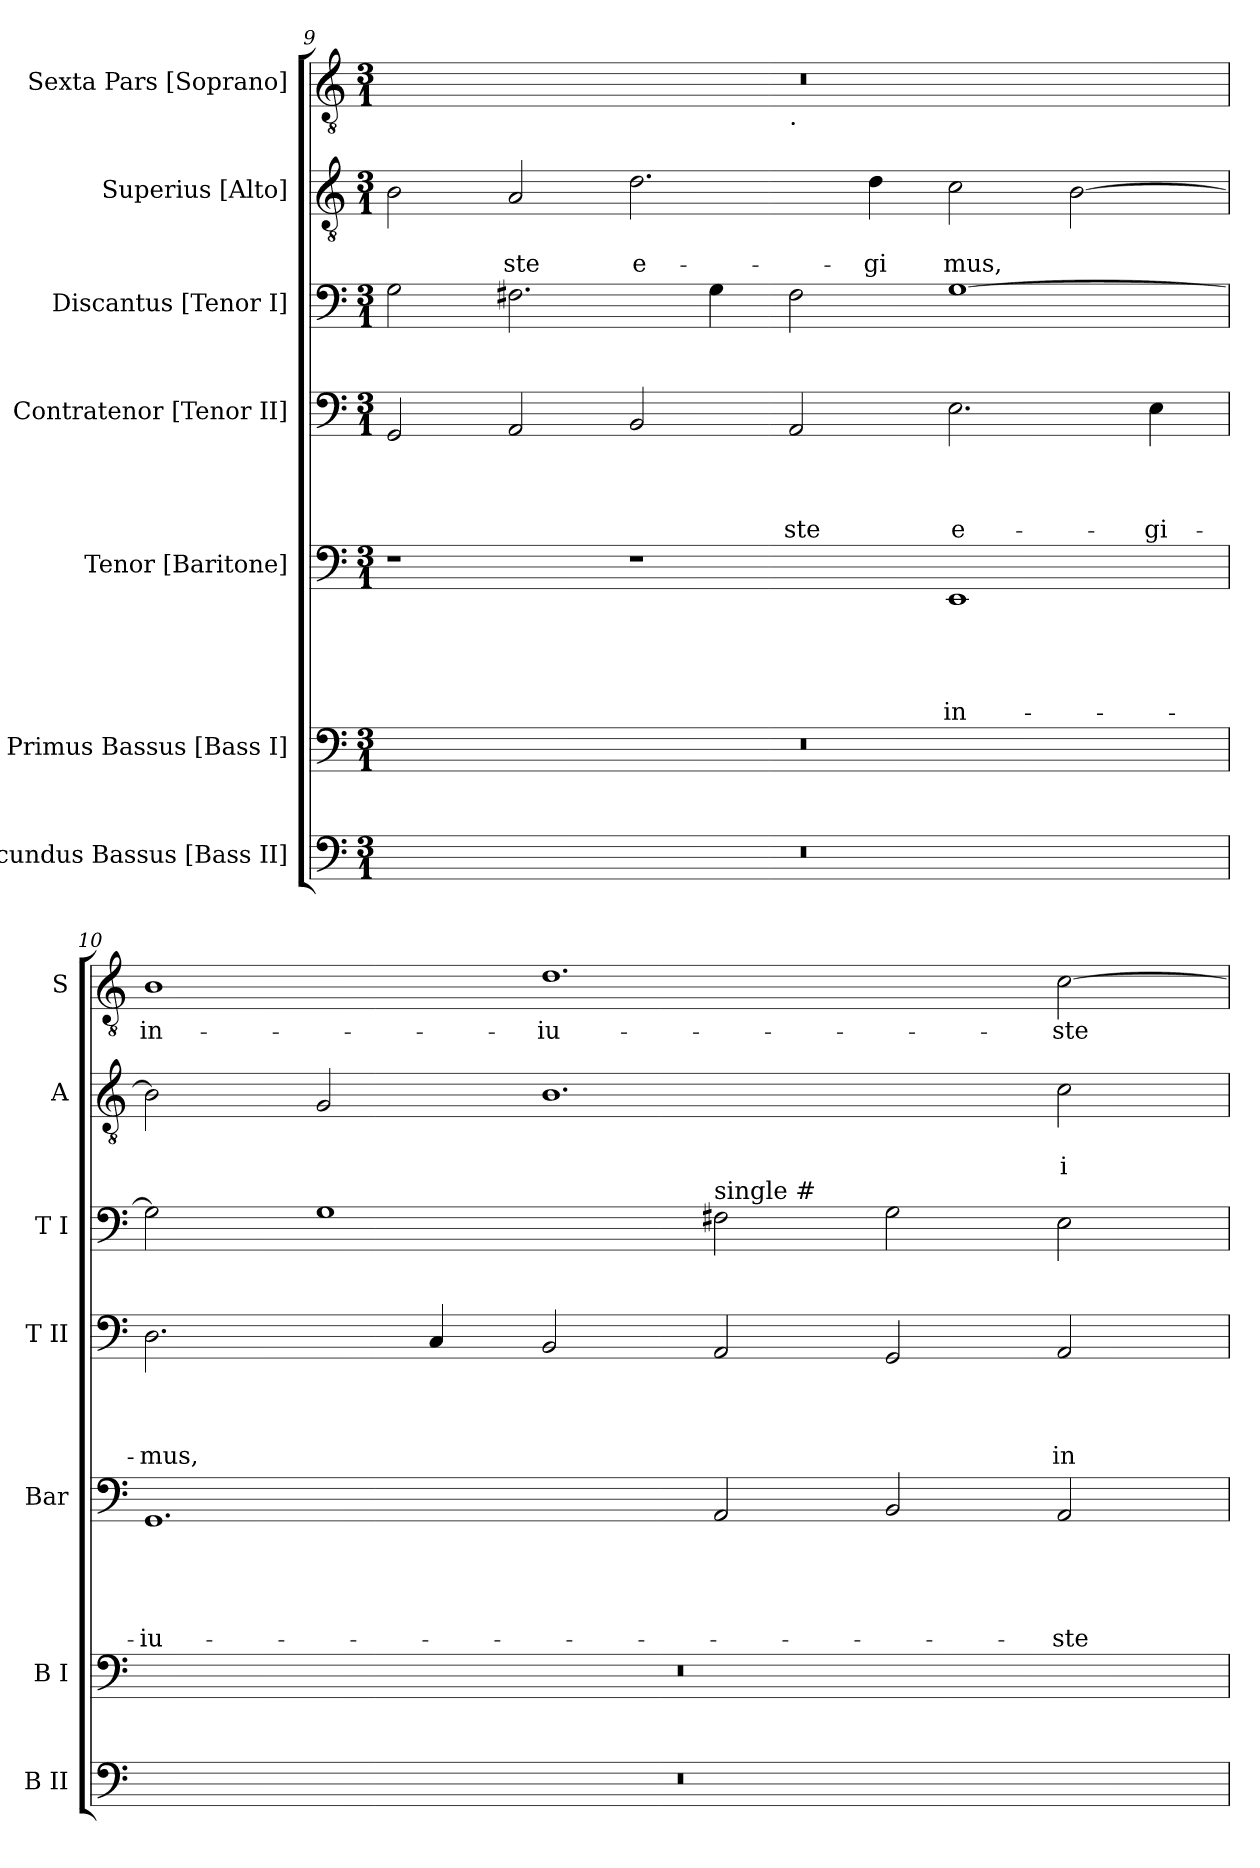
**kern	**kern	**kern	**text	**text	**text	**text	**text	**kern	**text	**text	**text	**text	**kern	**kern	**text	**text	**kern	**text
*part7	*part6	*part5	*part5	*part5	*part5	*part5	*part5	*part4	*part4	*part4	*part4	*part4	*part3	*part2	*part2	*part2	*part1	*part1
*staff7	*staff6	*staff5	*staff5	*staff5	*staff5	*staff5	*staff5	*staff4	*staff4	*staff4	*staff4	*staff4	*staff3	*staff2	*staff2	*staff2	*staff1	*staff1
*I"Secundus Bassus [Bass II]	*I"Primus Bassus [Bass I]	*I"Tenor [Baritone]	*	*	*	*	*	*I"Contratenor [Tenor II]	*	*	*	*	*I"Discantus [Tenor I]	*I"Superius [Alto]	*	*	*I"Sexta Pars [Soprano]	*
*I'B II	*I'B I	*I'Bar	*	*	*	*	*	*I'T II	*	*	*	*	*I'T I	*I'A	*	*	*I'S	*
!!LO:PB:g=z
*clefF4	*clefF4	*clefF4	*	*	*	*	*	*clefF4	*	*	*	*	*clefF4	*clefGv2	*	*	*clefGv2	*
*k[]	*k[]	*k[]	*	*	*	*	*	*k[]	*	*	*	*	*k[]	*k[]	*	*	*k[]	*
*C:	*C:	*C:	*	*	*	*	*	*C:	*	*	*	*	*C:	*C:	*	*	*C:	*
*M3/1	*M3/1	*M3/1	*	*	*	*	*	*M3/1	*	*	*	*	*M3/1	*M3/1	*	*	*M3/1	*
=9	=9	=9	=9	=9	=9	=9	=9	=9	=9	=9	=9	=9	=9	=9	=9	=9	=9	=9
*	*	*	*	*	*	*	*	*	*	*	*	*	*	*	*	*	*^	*
0.r	0.r	1r	.	.	.	.	.	2GG/	.	.	.	.	2G\	2B\	.	.	0.r	1.ryy	.
!	!	!	!	!	!	!	!	!	!	!	!	!	!	!	!	!LO:LY:b	!	!	!
.	.	.	.	.	.	.	.	2AA/	.	.	.	.	2.F#X\	2A/	.	ste	.	.	.
!	!	!	!	!	!	!	!	!	!	!	!	!	!	!	!	!LO:LY:b	!	!	!
.	.	1r	.	.	.	.	.	2BB/	.	.	.	.	.	2.d\	.	e-	.	.	.
.	.	.	.	.	.	.	.	.	.	.	.	.	4G\	.	.	.	.	.	.
!	!	!	!	!	!	!	!	!	!	!	!	!	!	!	!	!	!	!LO:TX:b:t=.	!
!	!	!	!	!	!	!	!	!	!	!	!	!LO:LY:b	!	!	!	!	!	!	!
.	.	.	.	.	.	.	.	2AA/	.	.	.	-ste	2F#\	.	.	.	.	1.ryy	.
!	!	!	!	!	!	!	!	!	!	!	!	!	!	!	!	!LO:LY:b	!	!	!
.	.	.	.	.	.	.	.	.	.	.	.	.	.	4d\	.	-gi	.	.	.
!	!	!	!	!	!	!	!LO:LY:b	!	!	!	!	!LO:LY:b	!	!	!	!LO:LY:b	!	!	!
.	.	1EE	.	.	.	.	in-	2.E\	.	.	.	e-	[>1G	2c\	.	mus,	.	.	.
.	.	.	.	.	.	.	.	.	.	.	.	.	.	[>2B\	.	.	.	.	.
!	!	!	!	!	!	!	!	!	!	!	!	!LO:LY:b	!	!	!	!	!	!	!
.	.	.	.	.	.	.	.	4E\	.	.	.	-gi-	.	.	.	.	.	.	.
=10	=10	=10	=10	=10	=10	=10	=10	=10	=10	=10	=10	=10	=10	=10	=10	=10	=10	=10	=10
!	!	!	!	!	!	!	!LO:LY:b	!	!	!	!	!LO:LY:b	!	!	!	!	!	!	!LO:LY:b
*	*	*	*	*	*	*	*	*	*	*	*	*	*	*	*	*	*v	*v	*
0.r	0.r	1.GG	.	.	.	.	-iu-	2.D\	.	.	.	-mus,	2G\]	2B\]	.	.	1B	in-
.	.	.	.	.	.	.	.	.	.	.	.	.	1G	2G/	.	.	.	.
.	.	.	.	.	.	.	.	4C/	.	.	.	.	.	.	.	.	.	.
!	!	!	!	!	!	!	!	!	!	!	!	!	!	!	!	!	!	!LO:LY:b
.	.	.	.	.	.	.	.	2BB/	.	.	.	.	.	1.B	.	.	1.d	-iu-
!	!	!	!	!	!	!	!	!	!	!	!	!	!LO:TX:a:t=single #	!	!	!	!	!
.	.	2AA/	.	.	.	.	.	2AA/	.	.	.	.	2F#\	.	.	.	.	.
.	.	2BB/	.	.	.	.	.	2GG/	.	.	.	.	2G\	.	.	.	.	.
!	!	!	!	!	!	!	!LO:LY:b	!	!	!	!	!LO:LY:b	!	!	!	!LO:LY:b	!	!LO:LY:b
.	.	2AA/	.	.	.	.	-ste	2AA/	.	.	.	in-	2E\	2c\	.	i-	[>2c\	-ste
=	=	=	=	=	=	=	=	=	=	=	=	=	=	=	=	=	=	=
*-	*-	*-	*-	*-	*-	*-	*-	*-	*-	*-	*-	*-	*-	*-	*-	*-	*-	*-
